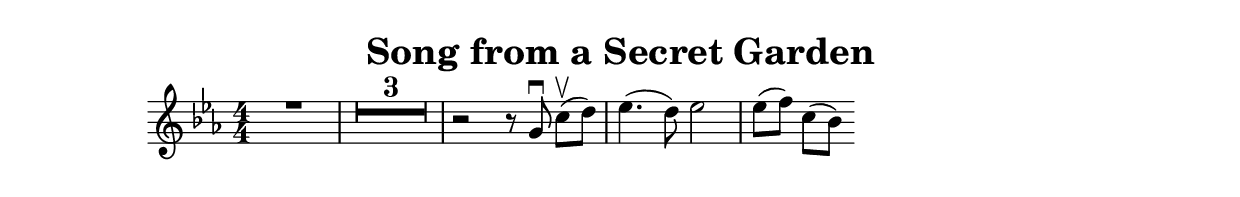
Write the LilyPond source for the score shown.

\version "2.18.2"

\header {
  title = "Song from a Secret Garden"
}

\paper {
    #(set-paper-size "a4")
}

global = {
    \time 4/4
}

\score {
  \new StaffGroup \relative a' \repeat volta 1 {
    \set Staff.keySignature = #`(((0 . 6) . ,FLAT)
                               ((0 . 9) . ,FLAT)
                               ((0 . 5) . ,FLAT)
                              )
    \compressFullBarRests
    \numericTimeSignature
    \override MultiMeasureRest.expand-limit = #2
    \override MultiMeasureRest.staff-position = #2

     R1 |
     R1*3 |
     r2 r8 g\downbow c[\upbow(d)] |
     e4.( d8) e2 |
     e8[( f8)] c8[( bes8)]
   
    }
}